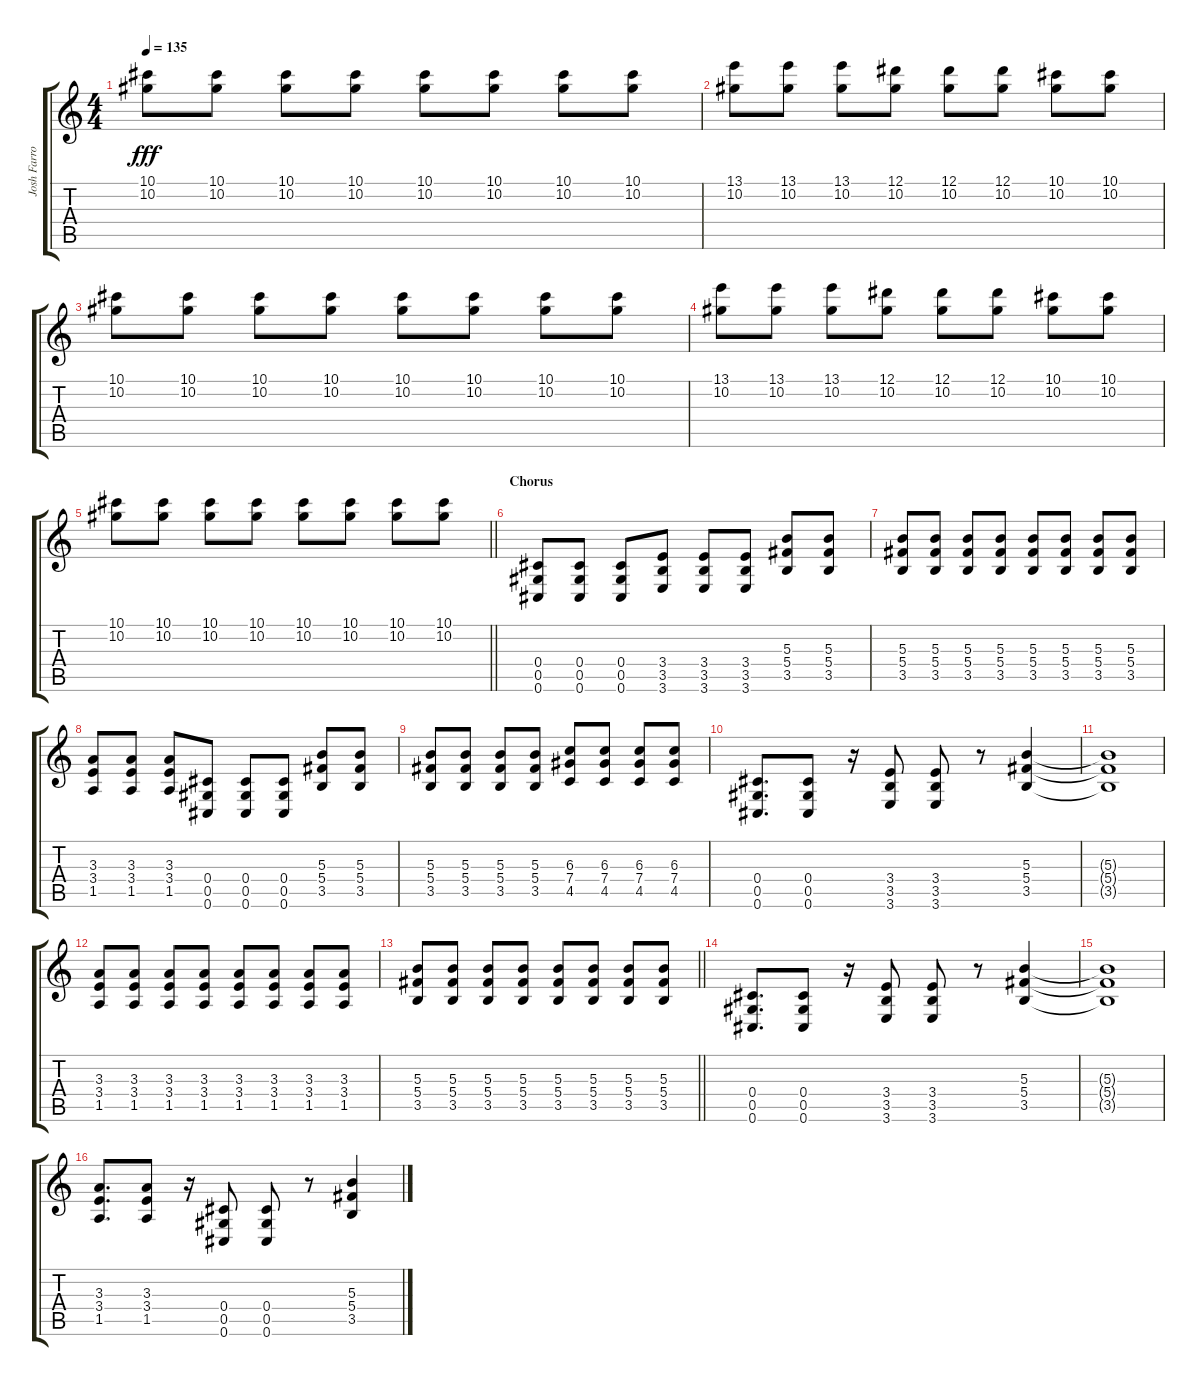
\track ("Josh Farro" "Josh Farro") {instrument distortionguitar}
\staff {score tabs}
\tuning (Eb4 Bb3 Gb3 Db3 Ab2 Db2) {hide}
\ts (4 4)
\tempo 135
\clef g2
\ks c
(10.1 10.2).8{dy fff} (10.1 10.2).8 (10.1 10.2).8 (10.1 10.2).8 (10.1 10.2).8 (10.1 10.2).8 (10.1 10.2).8 (10.1 10.2).8 |
(13.1 10.2).8 (13.1 10.2).8 (13.1 10.2).8 (12.1 10.2).8 (12.1 10.2).8 (12.1 10.2).8 (10.1 10.2).8 (10.1 10.2).8 |
(10.1 10.2).8 (10.1 10.2).8 (10.1 10.2).8 (10.1 10.2).8 (10.1 10.2).8 (10.1 10.2).8 (10.1 10.2).8 (10.1 10.2).8 |
(13.1 10.2).8 (13.1 10.2).8 (13.1 10.2).8 (12.1 10.2).8 (12.1 10.2).8 (12.1 10.2).8 (10.1 10.2).8 (10.1 10.2).8 |
\barLineRight lightlight
(10.1 10.2).8 (10.1 10.2).8 (10.1 10.2).8 (10.1 10.2).8 (10.1 10.2).8 (10.1 10.2).8 (10.1 10.2).8 (10.1 10.2).8 |
\section ("" "Chorus")
(0.4 0.5 0.6).8 (0.4 0.5 0.6).8 (0.4 0.5 0.6).8 (3.4 3.5 3.6).8 (3.4 3.5 3.6).8 (3.4 3.5 3.6).8 (5.3 5.4 3.5).8 (5.3 5.4 3.5).8 |
(5.3 5.4 3.5).8 (5.3 5.4 3.5).8 (5.3 5.4 3.5).8 (5.3 5.4 3.5).8 (5.3 5.4 3.5).8 (5.3 5.4 3.5).8 (5.3 5.4 3.5).8 (5.3 5.4 3.5).8 |
(3.3 3.4 1.5).8 (3.3 3.4 1.5).8 (3.3 3.4 1.5).8 (0.4 0.5 0.6).8 (0.4 0.5 0.6).8 (0.4 0.5 0.6).8 (5.3 5.4 3.5).8 (5.3 5.4 3.5).8 |
(5.3 5.4 3.5).8 (5.3 5.4 3.5).8 (5.3 5.4 3.5).8 (5.3 5.4 3.5).8 (6.3 7.4 4.5).8 (6.3 7.4 4.5).8 (6.3 7.4 4.5).8 (6.3 7.4 4.5).8 |
(0.4 0.5 0.6).8{d} (0.4 0.5 0.6).8 r.16 (3.4 3.5 3.6).8 (3.4 3.5 3.6).8 r.8 (5.3 5.4 3.5).4 |
(5.3{t} 5.4{t} 3.5{t}).1 |
(3.3 3.4 1.5).8 (3.3 3.4 1.5).8 (3.3 3.4 1.5).8 (3.3 3.4 1.5).8 (3.3 3.4 1.5).8 (3.3 3.4 1.5).8 (3.3 3.4 1.5).8 (3.3 3.4 1.5).8 |
\barLineRight lightlight
(5.3 5.4 3.5).8 (5.3 5.4 3.5).8 (5.3 5.4 3.5).8 (5.3 5.4 3.5).8 (5.3 5.4 3.5).8 (5.3 5.4 3.5).8 (5.3 5.4 3.5).8 (5.3 5.4 3.5).8 |
(0.4 0.5 0.6).8{d} (0.4 0.5 0.6).8 r.16 (3.4 3.5 3.6).8 (3.4 3.5 3.6).8 r.8 (5.3 5.4 3.5).4 |
(5.3{t} 5.4{t} 3.5{t}).1 |
(3.3 3.4 1.5).8{d} (3.3 3.4 1.5).8 r.16 (0.4 0.5 0.6).8 (0.4 0.5 0.6).8 r.8 (5.3 5.4 3.5).4
